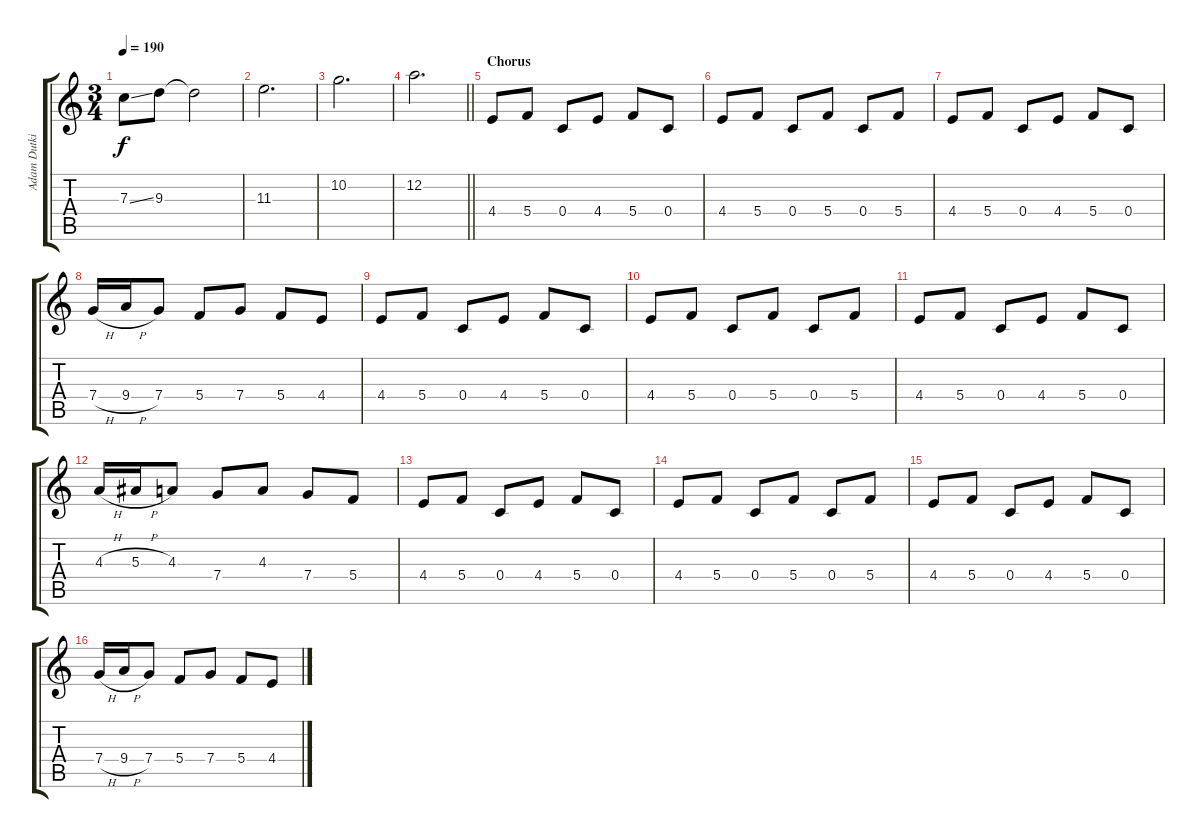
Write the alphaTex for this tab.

\track ("Adam Dutkiewicz" "Adam Dutki") {instrument overdrivenguitar}
\staff {score tabs}
\tuning (D4 A3 F3 C3 G2 C2) {hide}
\ts (3 4)
\tempo 190
\clef g2
\ks c
7.3{ss}.8{dy f} 9.3.8 9.3{t}.2 |
11.3.2{d} |
10.2.2{d} |
\barLineRight lightlight
12.2.2{d} |
\section ("" "Chorus")
4.4.8 5.4.8 0.4.8 4.4.8 5.4.8 0.4.8 |
4.4.8 5.4.8 0.4.8 5.4.8 0.4.8 5.4.8 |
4.4.8 5.4.8 0.4.8 4.4.8 5.4.8 0.4.8 |
7.4{h}.16 9.4{h}.16 7.4.8 5.4.8 7.4.8 5.4.8 4.4.8 |
4.4.8 5.4.8 0.4.8 4.4.8 5.4.8 0.4.8 |
4.4.8 5.4.8 0.4.8 5.4.8 0.4.8 5.4.8 |
4.4.8 5.4.8 0.4.8 4.4.8 5.4.8 0.4.8 |
4.3{h}.16 5.3{h}.16 4.3.8 7.4.8 4.3.8 7.4.8 5.4.8 |
4.4.8 5.4.8 0.4.8 4.4.8 5.4.8 0.4.8 |
4.4.8 5.4.8 0.4.8 5.4.8 0.4.8 5.4.8 |
4.4.8 5.4.8 0.4.8 4.4.8 5.4.8 0.4.8 |
7.4{h}.16 9.4{h}.16 7.4.8 5.4.8 7.4.8 5.4.8 4.4.8
